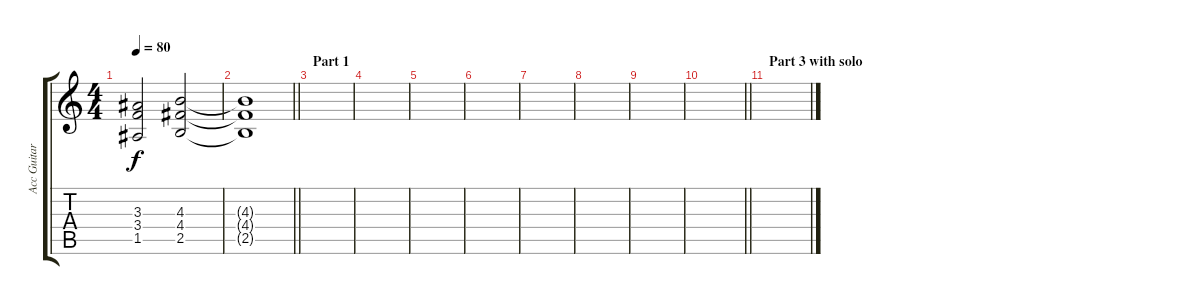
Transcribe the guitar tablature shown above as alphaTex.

\track ("Acc Guitar" "Acc Guitar") {instrument acousticguitarsteel}
\staff {score tabs}
\tuning (E4 B3 G3 D3 A2 E2) {hide}
\ts (4 4)
\tempo 80
\clef g2
\ks c
(3.3 3.4 1.5).2{dy f} (4.3 4.4 2.5).2 |
\barLineRight lightlight
(4.3{t} 4.4{t} 2.5{t}).1 |
\section ("" "Part 1")
|
|
|
|
|
|
|
\barLineRight lightlight
|
\section ("" "Part 3 with solo")
